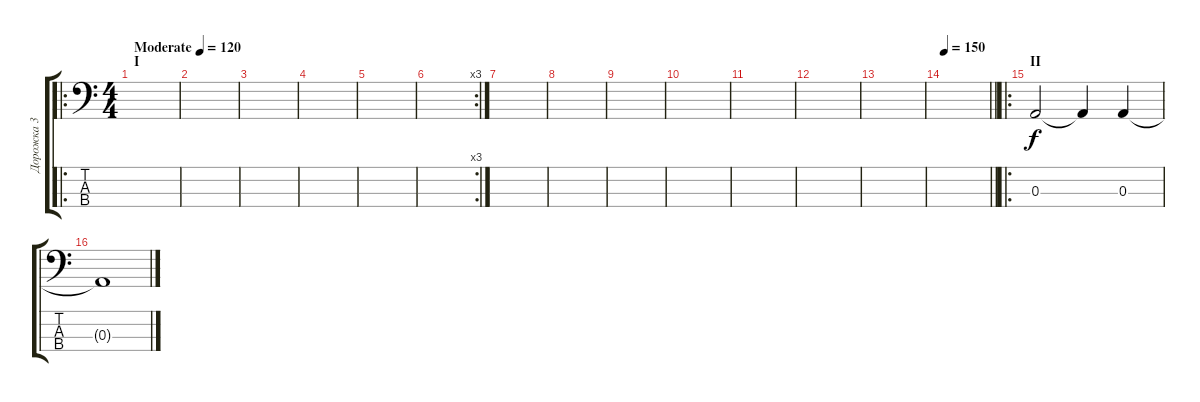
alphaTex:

\track ("Дорожка 3" "Дорожка 3") {instrument electricbassfinger}
\staff {score tabs}
\tuning (G2 D2 A1 E1) {hide}
\ro
\ts (4 4)
\section ("" "I")
\tempo (120 "Moderate")
\clef f4
\ks c
|
|
|
|
|
\rc 3
|
|
|
|
|
|
|
|
\tempo 150
\barLineRight lightlight
|
\ro
\section ("" "II")
0.3.2 0.3{t}.4 0.3.4 |
0.3{t}.1
